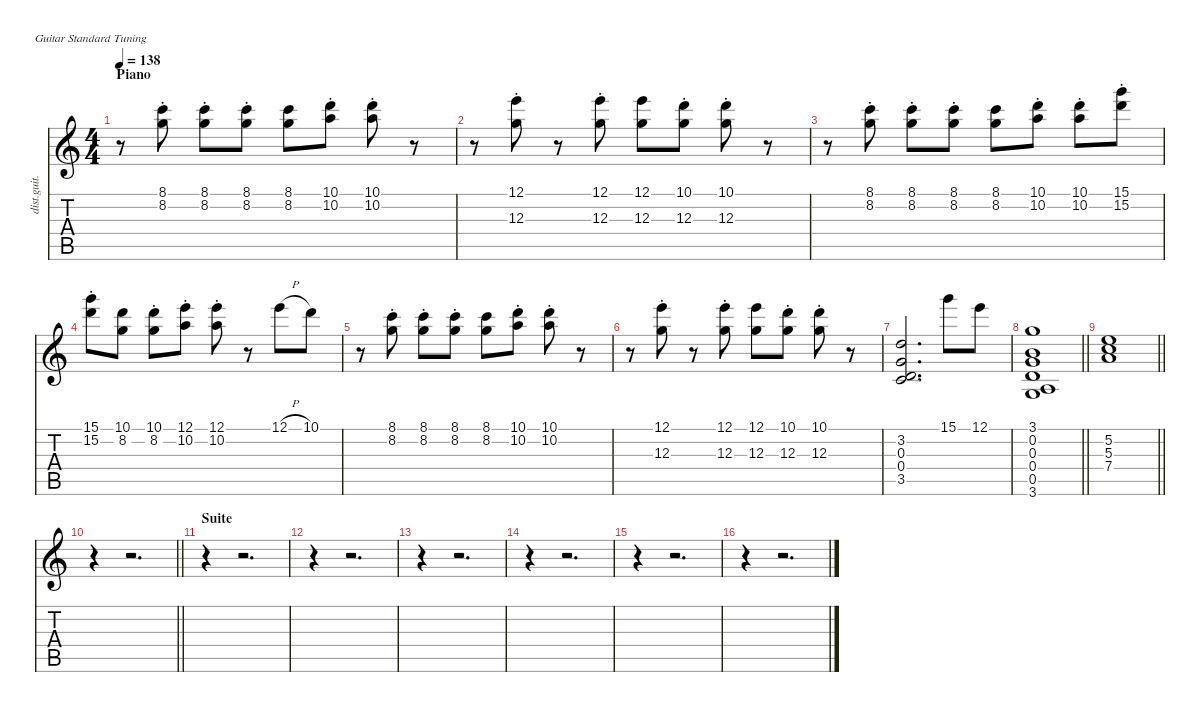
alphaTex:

\defaultSystemsLayout 4
\hideDynamics
\bracketExtendMode nobrackets
\track ("Sylvain" "dist.guit.") {instrument distortionguitar}
\staff {score tabs}
\tuning (E4 B3 G3 D3 A2 E2)
\ts (4 4)
\section ("" "Piano")
\tempo 138
\clef g2
\ks aminor
r.8{dy mf beam Down} (8.1{st} 8.2{st}).8{beam Down} (8.1{st} 8.2{st}).8{beam Down} (8.1{st} 8.2{st}).8{beam Down} (8.1 8.2).8{beam Down} (10.1{st} 10.2{st}).8{beam Down} (10.1{st} 10.2{st}).8{beam Down} r.8{beam Down} |
r.8{beam Down} (12.1{st} 12.3{st}).8{beam Down} r.8{beam Down} (12.1{st} 12.3{st}).8{beam Down} (12.1 12.3).8{beam Down} (10.1{st} 12.3{st}).8{beam Down} (10.1{st} 12.3{st}).8{beam Down} r.8{beam Down} |
r.8{beam Down} (8.1{st} 8.2{st}).8{beam Down} (8.1{st} 8.2{st}).8{beam Down} (8.1{st} 8.2{st}).8{beam Down} (8.1 8.2).8{beam Down} (10.1{st} 10.2{st}).8{beam Down} (10.1{st} 10.2{st}).8{beam Down} (15.1{st} 15.2).8{dy f beam Down} |
(15.1{st} 15.2).8{beam Down} (10.1 8.2).8{beam Down} (10.1 8.2{st}).8{beam Down} (12.1{st} 10.2{st}).8{beam Down} (12.1{st} 10.2{st}).8{beam Down} r.8{beam Down} 12.1{h}.8{beam Down} 10.1.8{beam Down} |
r.8{beam Down} (8.1{st} 8.2{st}).8{dy mf beam Down} (8.1{st} 8.2{st}).8{beam Down} (8.1{st} 8.2{st}).8{beam Down} (8.1 8.2).8{beam Down} (10.1{st} 10.2{st}).8{beam Down} (10.1{st} 10.2{st}).8{beam Down} r.8{beam Down} |
r.8{beam Down} (12.1{st} 12.3{st}).8{beam Down} r.8{beam Down} (12.1{st} 12.3{st}).8{beam Down} (12.1 12.3).8{beam Down} (10.1{st} 12.3{st}).8{beam Down} (10.1{st} 12.3{st}).8{beam Down} r.8{beam Down} |
(0.3 3.2 3.5 0.4).2{d dy f beam Up} 15.1.8{beam Down} 12.1.8{beam Down} |
\barLineRight lightlight
(3.1 0.2 0.3 3.6 0.5 0.4).1{beam Up} |
\barLineRight lightlight
(5.2 5.3 7.4).1{dy mf beam Down} |
\barLineRight lightlight
r.4{beam Down} r.2{d beam Down} |
\section ("" "Suite")
r.4{beam Down} r.2{d beam Down} |
r.4{beam Down} r.2{d beam Down} |
r.4{beam Down} r.2{d beam Down} |
r.4{beam Down} r.2{d beam Down} |
r.4{beam Down} r.2{d beam Down} |
r.4{beam Down} r.2{d beam Down}
